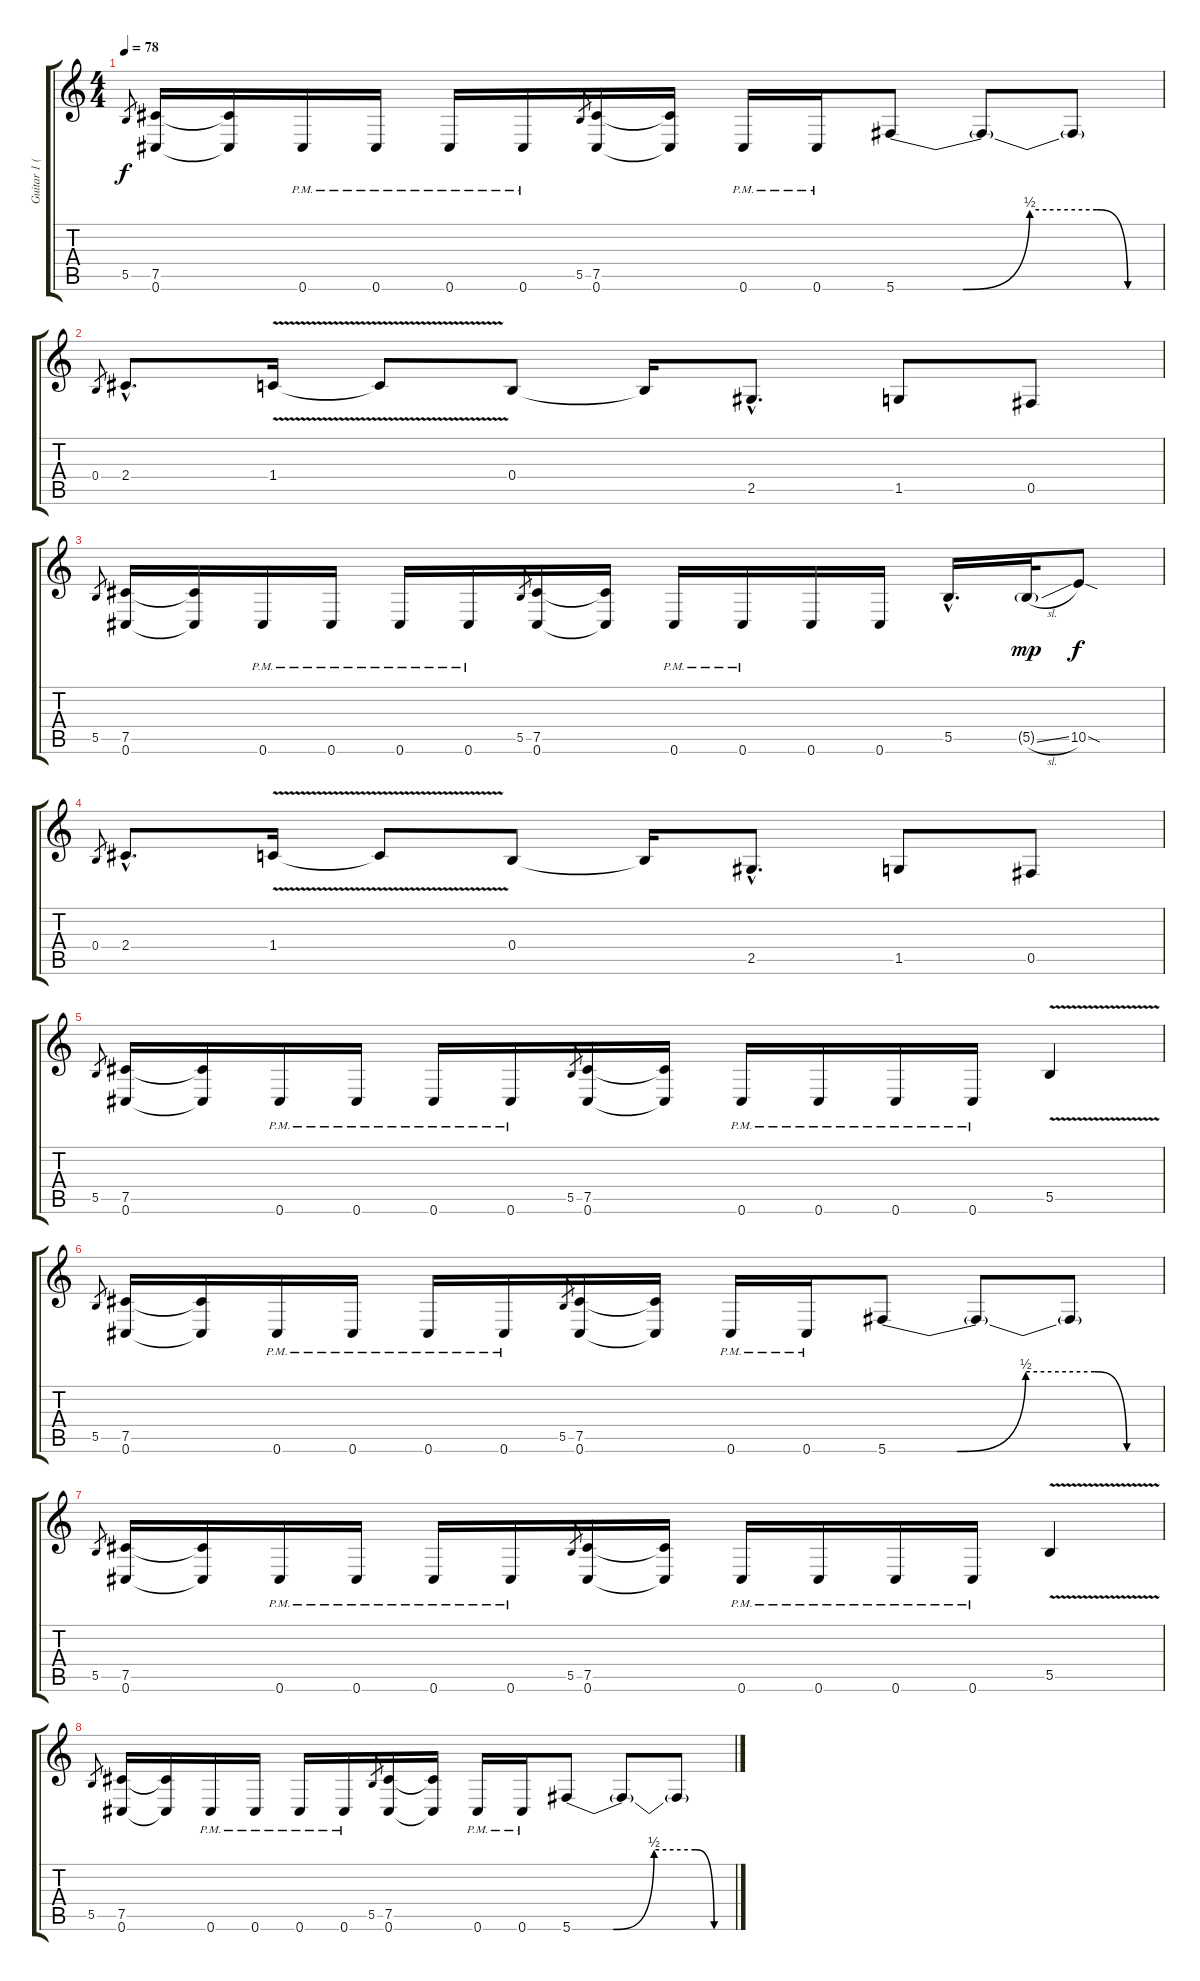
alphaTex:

\track ("Guitar 1 (Tony Iommi)" "Guitar 1 (") {instrument overdrivenguitar}
\staff {score tabs}
\tuning (Db4 Ab3 E3 B2 Gb2 Db2) {hide}
\ts (4 4)
\tempo 78
\clef g2
\ks c
5.5.8{gr dy f} (7.5 0.6).16 (7.5{t} 0.6{t}).16 0.6{pm}.16 0.6{pm}.16 0.6{pm}.16 0.6{pm}.16 5.5.8{gr} (7.5 0.6).16 (7.5{t} 0.6{t}).16 0.6{pm}.16 0.6{pm}.16 5.6{be (custom 0 0 15 0 30 2 45 2 52 0 60 0)}.8 5.6{t}.8 5.6{t}.8 |
0.4.8{gr} 2.4{hac}.8{d} 1.4{v}.16 1.4{t}.8 0.4.8 0.4{t}.16 2.5{hac}.8{d} 1.5.8 0.5.8 |
5.5.8{gr} (7.5 0.6).16 (7.5{t} 0.6{t}).16 0.6{pm}.16 0.6{pm}.16 0.6{pm}.16 0.6{pm}.16 5.5.8{gr} (7.5 0.6).16 (7.5{t} 0.6{t}).16 0.6{pm}.16 0.6{pm}.16 0.6.16 0.6.16 5.5{hac}.16{d} 5.5{sl g}.32{dy mp} 10.5{sod}.8{dy f} |
0.4.8{gr} 2.4{hac}.8{d} 1.4{v}.16 1.4{t}.8 0.4.8 0.4{t}.16 2.5{hac}.8{d} 1.5.8 0.5.8 |
5.5.8{gr} (7.5 0.6).16 (7.5{t} 0.6{t}).16 0.6{pm}.16 0.6{pm}.16 0.6{pm}.16 0.6{pm}.16 5.5.8{gr} (7.5 0.6).16 (7.5{t} 0.6{t}).16 0.6{pm}.16 0.6{pm}.16 0.6{pm}.16 0.6{pm}.16 5.5{v}.4 |
5.5.8{gr} (7.5 0.6).16 (7.5{t} 0.6{t}).16 0.6{pm}.16 0.6{pm}.16 0.6{pm}.16 0.6{pm}.16 5.5.8{gr} (7.5 0.6).16 (7.5{t} 0.6{t}).16 0.6{pm}.16 0.6{pm}.16 5.6{be (custom 0 0 15 0 30 2 45 2 52 0 60 0)}.8 5.6{t}.8 5.6{t}.8 |
5.5.8{gr} (7.5 0.6).16 (7.5{t} 0.6{t}).16 0.6{pm}.16 0.6{pm}.16 0.6{pm}.16 0.6{pm}.16 5.5.8{gr} (7.5 0.6).16 (7.5{t} 0.6{t}).16 0.6{pm}.16 0.6{pm}.16 0.6{pm}.16 0.6{pm}.16 5.5{v}.4 |
5.5.8{gr} (7.5 0.6).16 (7.5{t} 0.6{t}).16 0.6{pm}.16 0.6{pm}.16 0.6{pm}.16 0.6{pm}.16 5.5.8{gr} (7.5 0.6).16 (7.5{t} 0.6{t}).16 0.6{pm}.16 0.6{pm}.16 5.6{be (custom 0 0 15 0 30 2 45 2 52 0 60 0)}.8 5.6{t}.8 5.6{t}.8
